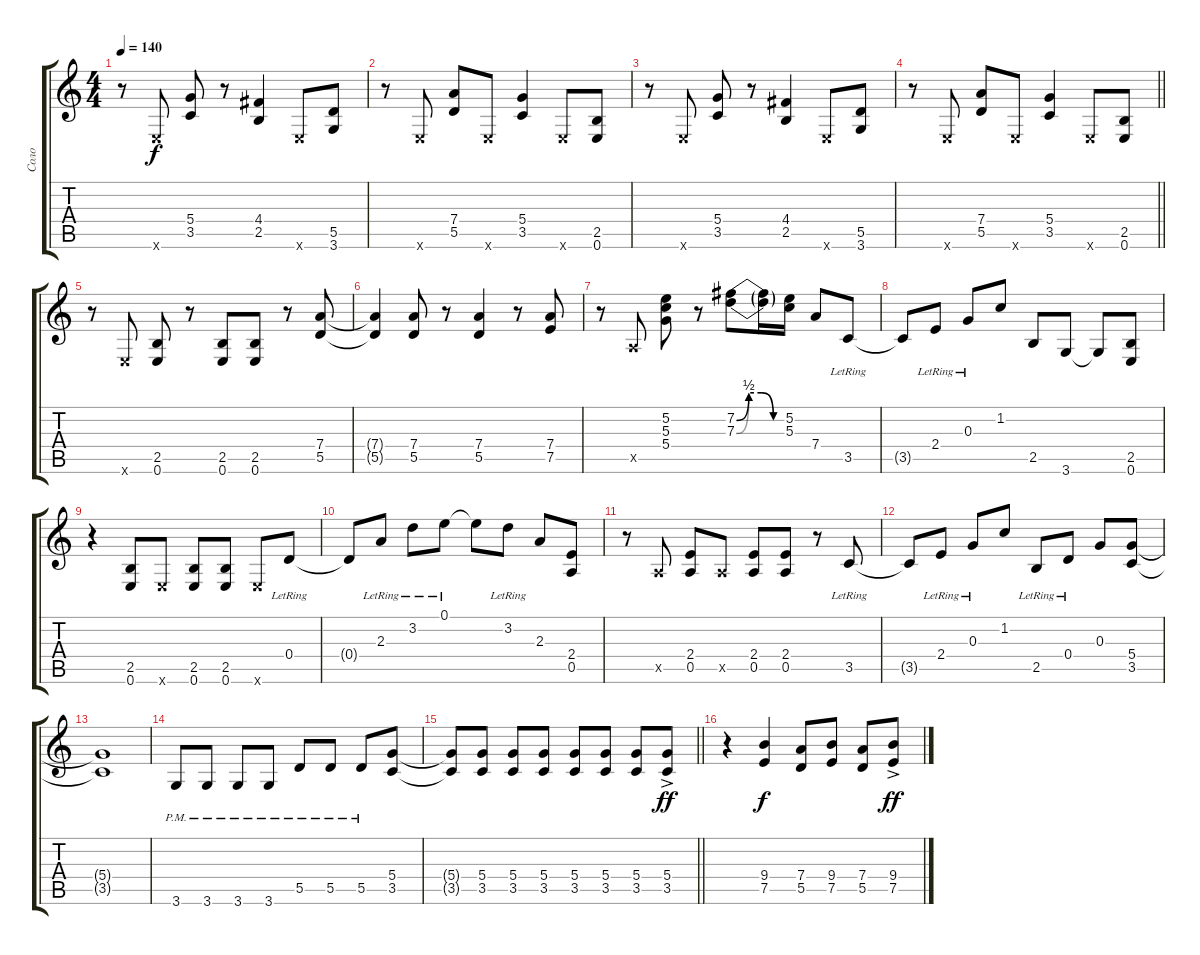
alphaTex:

\track ("Соло" "Соло") {instrument distortionguitar}
\staff {score tabs}
\tuning (E4 B3 G3 D3 A2 E2) {hide}
\ts (4 4)
\tempo 140
\clef g2
\ks c
r.8{dy f} 0.6{x}.8 (5.4 3.5).8 r.8 (4.4 2.5).4 0.6{x}.8 (5.5 3.6).8 |
r.8 0.6{x}.8 (7.4 5.5).8 0.6{x}.8 (5.4 3.5).4 0.6{x}.8 (2.5 0.6).8 |
r.8 0.6{x}.8 (5.4 3.5).8 r.8 (4.4 2.5).4 0.6{x}.8 (5.5 3.6).8 |
\barLineRight lightlight
r.8 0.6{x}.8 (7.4 5.5).8 0.6{x}.8 (5.4 3.5).4 0.6{x}.8 (2.5 0.6).8 |
r.8 0.6{x}.8 (2.5 0.6).8 r.8 (2.5 0.6).8 (2.5 0.6).8 r.8 (7.4 5.5).8 |
(7.4{t} 5.5{t}).4 (7.4 5.5).8 r.8 (7.4 5.5).4 r.8 (7.4 7.5).8 |
r.8 0.5{x}.8 (5.2 5.3 5.4).8 r.8 (7.2{be (custom 0 0 15 2 30 2 45 0 60 0)} 7.3{be (custom 0 0 15 2 30 2 45 0 60 0)}).8 (7.2{t} 7.3{t}).16 (5.2 5.3).16 7.4.8 3.5{lr}.8{instrument overdrivenguitar} |
3.5{t}.8 2.4{lr}.8 0.3{lr}.8 1.2.8 2.5.8 3.6.8 3.6{t}.8 (2.5 0.6).8{instrument distortionguitar} |
r.4 (2.5 0.6).8 0.6{x}.8 (2.5 0.6).8 (2.5 0.6).8 0.6{x}.8 0.4{lr}.8 |
0.4{t}.8 2.3{lr}.8{instrument overdrivenguitar} 3.2{lr}.8 0.1{lr}.8 0.1{t}.8 3.2{lr}.8 2.3.8 (2.4 0.5).8{instrument distortionguitar} |
r.8 0.5{x}.8 (2.4 0.5).8 0.5{x}.8 (2.4 0.5).8 (2.4 0.5).8 r.8 3.5{lr}.8{instrument overdrivenguitar} |
3.5{t}.8 2.4{lr}.8 0.3{lr}.8 1.2.8 2.5{lr}.8 0.4{lr}.8 0.3.8 (5.4 3.5).8{instrument distortionguitar} |
(5.4{t} 3.5{t}).1 |
3.6{pm}.8 3.6{pm}.8 3.6{pm}.8 3.6{pm}.8 5.5{pm}.8 5.5{pm}.8 5.5{pm}.8 (5.4 3.5).8 |
\barLineRight lightlight
(5.4{t} 3.5{t}).8 (5.4 3.5).8 (5.4 3.5).8 (5.4 3.5).8 (5.4 3.5).8 (5.4 3.5).8 (5.4 3.5).8 (5.4{ac} 3.5{ac}).8{dy ff} |
r.4 (9.4 7.5).4{dy f} (7.4 5.5).8 (9.4 7.5).8 (7.4 5.5).8 (9.4{ac} 7.5{ac}).8{dy ff}
